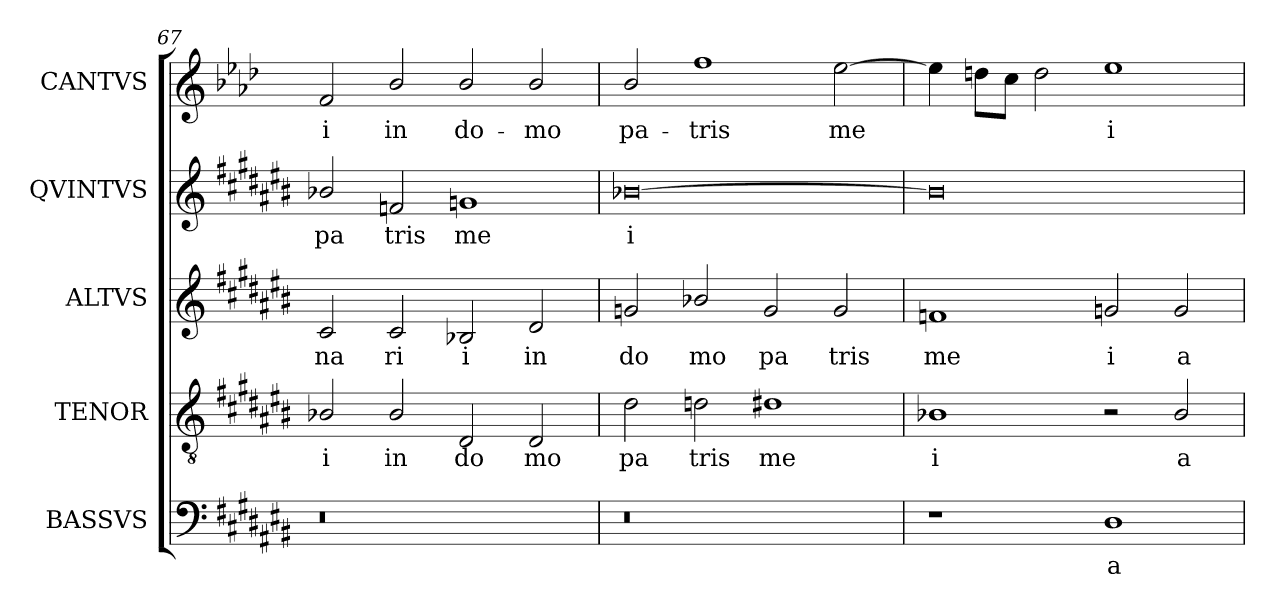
**kern	**text	**kern	**text	**kern	**text	**kern	**text	**kern	**text
*part5	*part5	*part4	*part4	*part3	*part3	*part2	*part2	*part1	*part1
*staff5	*staff5	*staff4	*staff4	*staff3	*staff3	*staff2	*staff2	*staff1	*staff1
*I"BASSVS	*	*I"TENOR	*	*I"ALTVS	*	*I"QVINTVS	*	*I"CANTVS	*
*clefF4	*	*clefGv2	*	*clefG2	*	*clefG2	*	*clefG2	*
*ITrd-3c-5	*	*ITrd-3c-5	*	*ITrd-3c-5	*	*ITrd-3c-5	*	*	*
*k[f#c#g#d#a#e#b#]	*	*k[f#c#g#d#a#e#b#]	*	*k[f#c#g#d#a#e#b#]	*	*k[f#c#g#d#a#e#b#]	*	*k[b-e-a-d-]	*
*C#:	*	*C#:	*	*C#:	*	*C#:	*	*A-:	*
=67	=67	=67	=67	=67	=67	=67	=67	=67	=67
!	!	!	!LO:LY:b:cj	!	!LO:LY:b:cj	!	!LO:LY:b:cj	!	!LO:LY:b:cj
0r	.	2e-/	i	2f#/	na	2ee-/	pa	2f/	-i
!	!	!	!LO:LY:b:cj	!	!LO:LY:b:cj	!	!LO:LY:b:cj	!	!LO:LY:b:cj
.	.	2e-/	in	2f#/	ri	2b-/	tris	2b-/	in
!	!	!	!LO:LY:b:cj	!	!LO:LY:b:cj	!	!LO:LY:b:cj	!	!LO:LY:b:cj
.	.	2G#/	do	2e-/	i	1cc	me	2b-/	do-
!	!	!	!LO:LY:b:cj	!	!LO:LY:b:cj	!	!	!	!LO:LY:b:cj
.	.	2G#/	mo	2g#/	in	.	.	2b-/	-mo
=68	=68	=68	=68	=68	=68	=68	=68	=68	=68
!	!	!	!LO:LY:b:cj	!	!LO:LY:b:cj	!	!LO:LY:b:cj	!	!LO:LY:b:cj
0r	.	2g#\	pa	2cc/	do	[>0ee-	i	2b-/	pa-
!	!	!	!LO:LY:b:cj	!	!LO:LY:b:cj	!	!	!	!LO:LY:b:cj
.	.	2gn\	tris	2ee-/	mo	.	.	1ff	-tris
!	!	!	!LO:LY:b:cj	!	!LO:LY:b:cj	!	!	!	!
.	.	1g#	me	2cc/	pa	.	.	.	.
!	!	!	!	!	!LO:LY:b:cj	!	!	!	!LO:LY:b:cj
.	.	.	.	2cc/	tris	.	.	[>2ee-\	me-
=69	=69	=69	=69	=69	=69	=69	=69	=69	=69
!	!	!	!LO:LY:b:cj	!	!LO:LY:b:cj	!	!LO:LY:b:cj	!	!LO:LY:b:cj
1r	.	1e-	i	1b-	me	0ee-]	.	4ee-\]	--
!	!	!	!	!	!	!	!	!	!LO:LY:b:cj
.	.	.	.	.	.	.	.	8dd\L	--
!	!	!	!	!	!	!	!	!	!LO:LY:b:cj
.	.	.	.	.	.	.	.	8cc\J	--
!	!	!	!	!	!	!	!	!	!LO:LY:b:cj
.	.	.	.	.	.	.	.	2dd\	--
!	!LO:LY:b:cj	!	!	!	!LO:LY:b:cj	!	!	!	!LO:LY:b:cj
1G#	a	2r	.	2cc/	i	.	.	1ee-	-i
!	!	!	!LO:LY:b:cj	!	!LO:LY:b:cj	!	!	!	!
.	.	2e-/	a	2cc/	a	.	.	.	.
=	=	=	=	=	=	=	=	=	=
*-	*-	*-	*-	*-	*-	*-	*-	*-	*-
